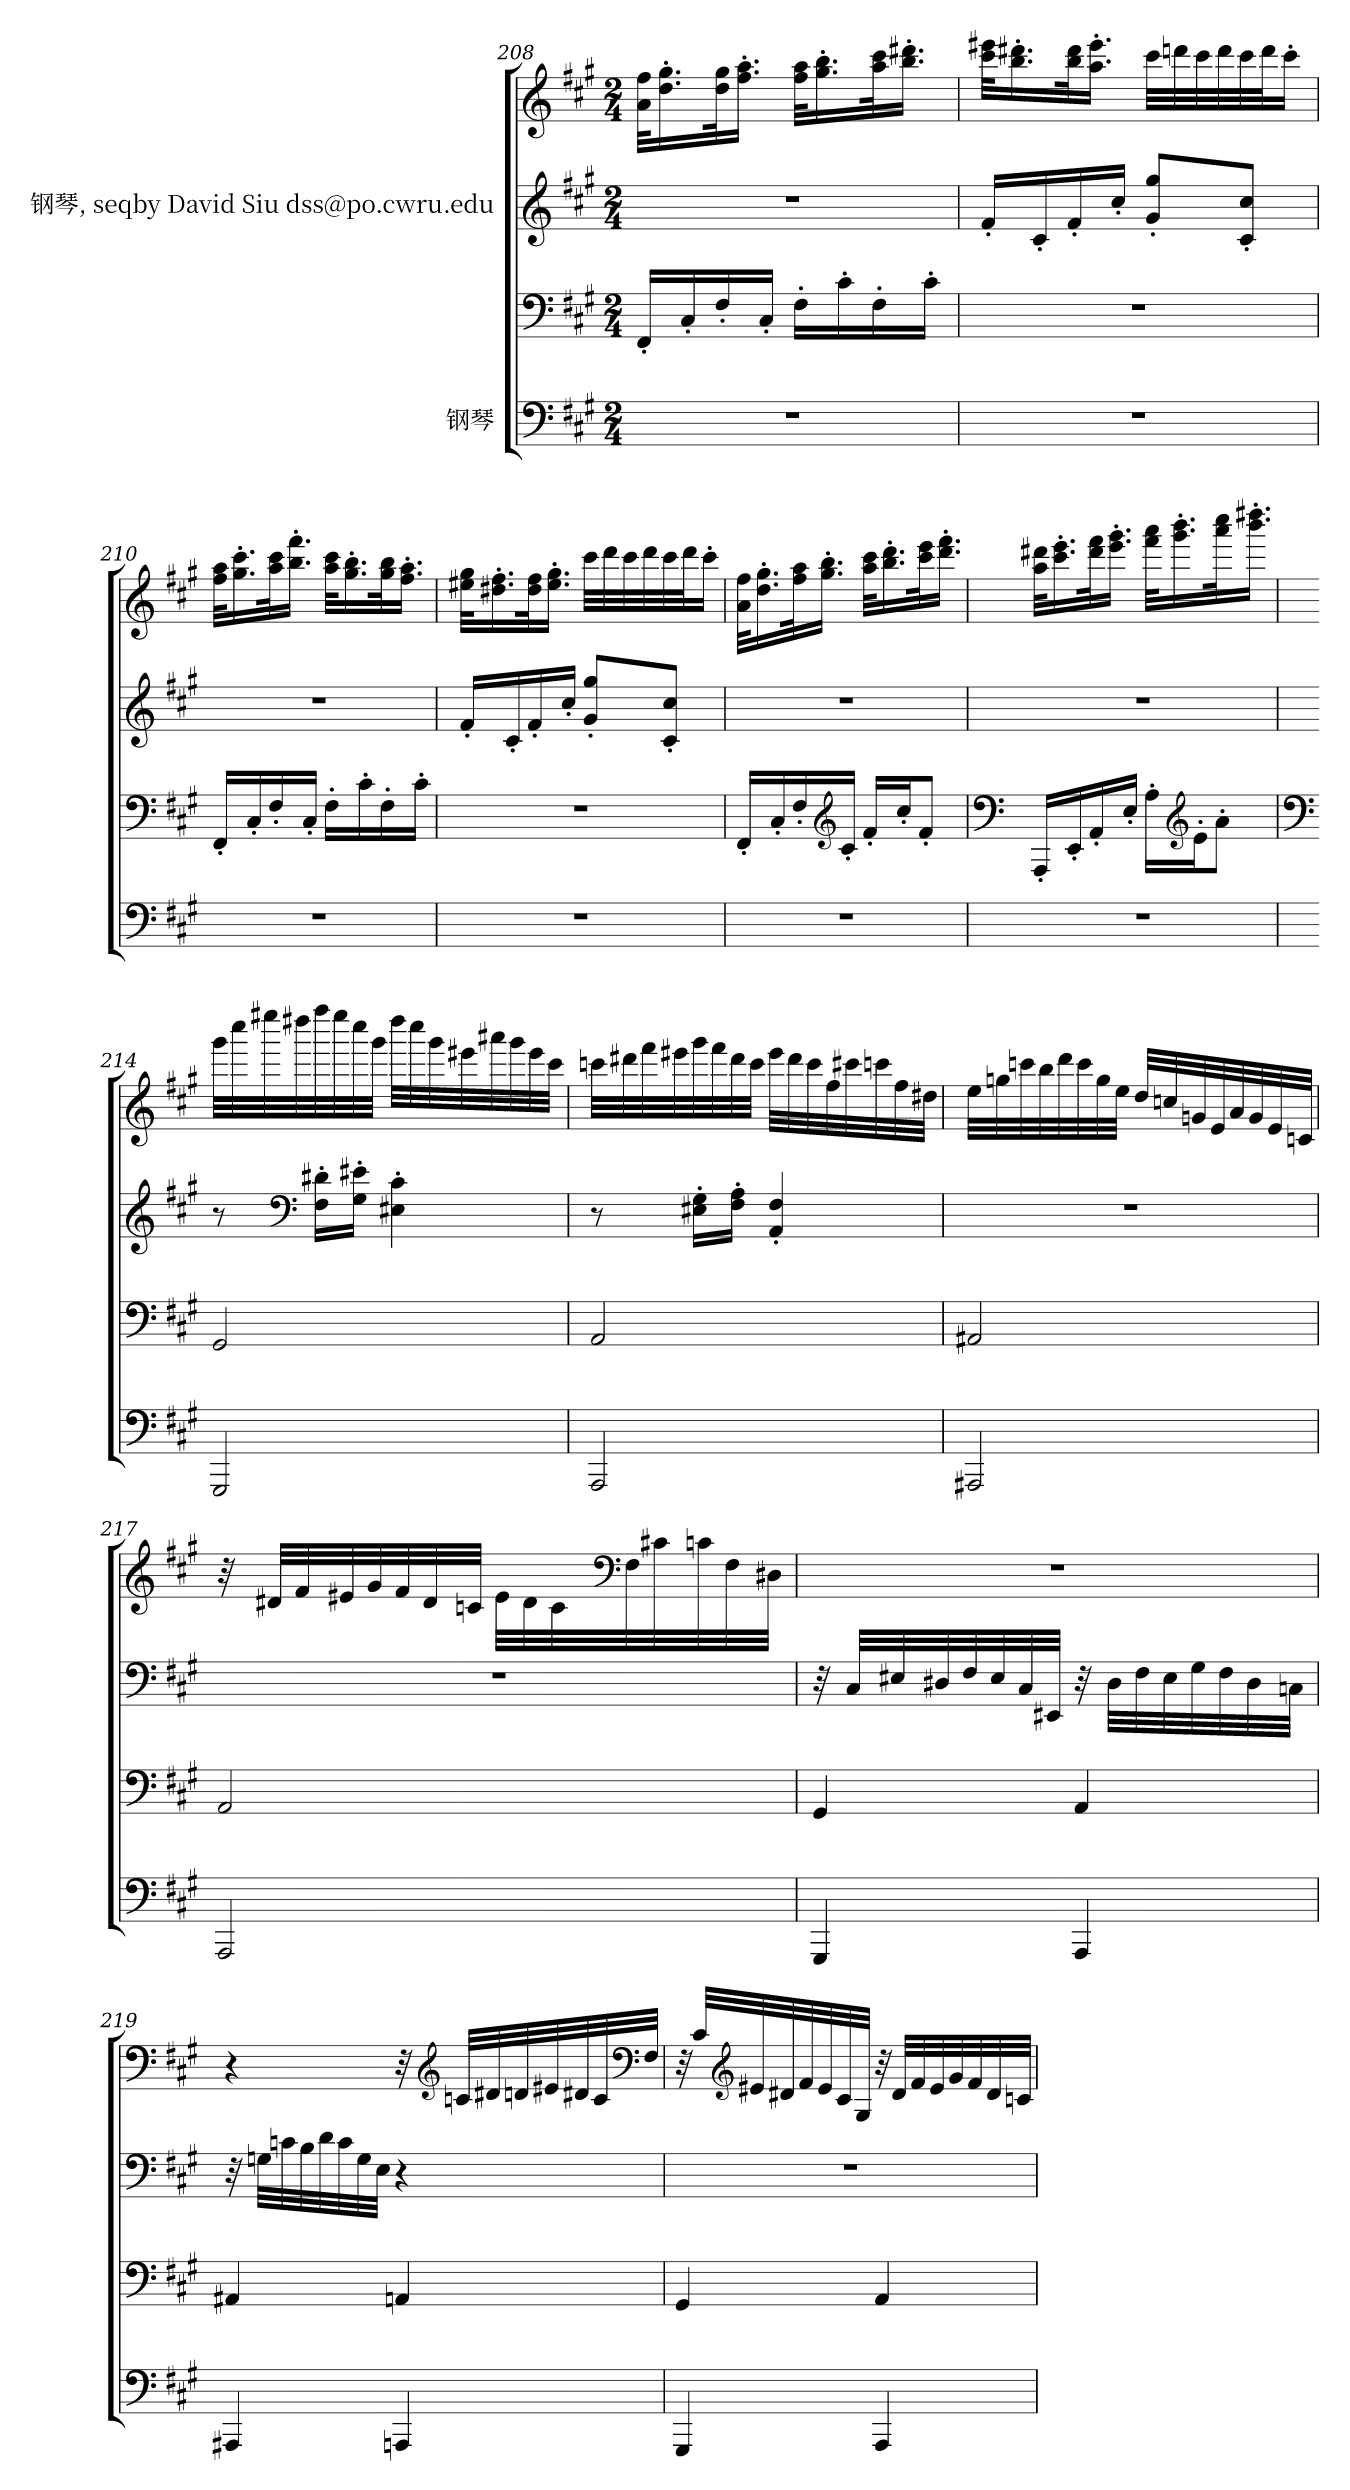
**kern	**kern	**kern	**kern
*part2	*part2	*part1	*part1
*staff4	*staff3	*staff2	*staff1
*I"钢琴	*	*I"钢琴, seqby David Siu dss@po.cwru.edu	*
*clefF4	*clefF4	*clefG2	*clefG2
*k[f#c#g#]	*k[f#c#g#]	*k[f#c#g#]	*k[f#c#g#]
*M2/4	*M2/4	*M2/4	*M2/4
=208	=208	=208	=208
2r	16FF#'/LL	2r	32a\ 32ff#\KLL
.	.	.	16.dd\' 16.gg#\'
.	16C#'/	.	.
.	16F#'/	.	32dd\ 32gg#\K
.	.	.	16.ff#\' 16.aa\'JJ
.	16C#'/JJ	.	.
.	16F#'\LL	.	32ff#\ 32aa\KLL
.	.	.	16.gg#\' 16.bb\'
.	16c#'\	.	.
.	16F#'\	.	32aa\ 32ccc#\K
.	.	.	16.bb\' 16.ddd#X\'JJ
.	16c#'\JJ	.	.
!!LO:LB:g=z
=209	=209	=209	=209
2r	2r	16f#'/LL	32ccc#\ 32eee#X\KLL
.	.	.	16.bb\' 16.ddd#X\'
.	.	16c#'/	.
.	.	16f#'/	32bb\ 32ddd#\K
.	.	.	16.aa\' 16.eee#\'JJ
.	.	16cc#'/JJ	.
.	.	8g#/' 8gg#/'L	32ccc#\LLL
.	.	.	32dddn\
.	.	.	32ccc#\
.	.	.	32ddd\
.	.	8c#/' 8cc#/'J	32ccc#\
.	.	.	32ddd\J
.	.	.	16ccc#'\JJ
=210	=210	=210	=210
2r	16FF#'/LL	2r	32ff#\ 32aa\KLL
.	.	.	16.gg#\' 16.ccc#\'
.	16C#'/	.	.
.	16F#'/	.	32aa\ 32ccc#\K
.	.	.	16.bb\' 16.fff#\'JJ
.	16C#'/JJ	.	.
.	16F#'\LL	.	32aa\ 32ccc#\KLL
.	.	.	16.gg#\' 16.bb\'
.	16c#'\	.	.
.	16F#'\	.	32gg#\ 32bb\K
.	.	.	16.ff#\' 16.aa\'JJ
.	16c#'\JJ	.	.
!!LO:PB:g=z
=211	=211	=211	=211
2r	2r	16f#'/LL	32ee#X\ 32gg#\KLL
.	.	.	16.dd#X\' 16.ff#\'
.	.	16c#'/	.
.	.	16f#'/	32dd#\ 32ff#\K
.	.	.	16.ee#\' 16.gg#\'JJ
.	.	16cc#'/JJ	.
.	.	8g#/' 8gg#/'L	32ccc#\LLL
.	.	.	32ddd\
.	.	.	32ccc#\
.	.	.	32ddd\
.	.	8c#/' 8cc#/'J	32ccc#\
.	.	.	32ddd\J
.	.	.	16ccc#'\JJ
=212	=212	=212	=212
2r	16FF#'/LL	2r	32a\ 32ff#\KLL
.	.	.	16.dd\' 16.gg#\'
.	16C#'/	.	.
.	16F#'/	.	32ff#\ 32aa\K
.	.	.	16.gg#\' 16.bb\'JJ
*	*clefG2	*	*
.	16c#'/JJ	.	.
.	16f#'/LL	.	32aa\ 32ccc#\KLL
.	.	.	16.bb\' 16.ddd\'
.	16cc#'/J	.	.
.	8f#'/J	.	32ccc#\ 32eee\K
.	.	.	16.ddd\' 16.fff#\'JJ
!!LO:LB:g=z
=213	=213	=213	=213
*	*clefF4	*	*
2r	16AAA'/LL	2r	32aa\ 32ddd#X\KLL
.	.	.	16.ccc#\' 16.eee\'
.	16EE'/	.	.
.	16AA'/	.	32ddd#\ 32fff#\K
.	.	.	16.eee\' 16.ggg#\'JJ
.	16E'/JJ	.	.
.	16A'\LL	.	32fff#\ 32aaa\KLL
.	.	.	16.ggg#\' 16.bbb\'
*	*clefG2	*	*
.	16e'\J	.	.
.	8a'\J	.	32aaa\ 32cccc#\K
.	.	.	16.bbb\' 16.dddd#X\'JJ
=214	=214	=214	=214
*	*clefF4	*	*
2GGG#/	2GG#/	8r	32ggg#\LLL
.	.	.	32cccc#\
.	.	.	32eeee#X\
.	.	.	32dddd#X\
*	*	*clefF4	*
.	.	16F#\' 16d#X\'LL	32ffff#\
.	.	.	32eeee#\
.	.	16G#\' 16e#X\'JJ	32cccc#\
.	.	.	32ggg#\JJJ
.	.	4E#X\' 4c#\'	32dddd#\LLL
.	.	.	32cccc#\
.	.	.	32ggg#\
.	.	.	32eee#X\
.	.	.	32aaa#X\
.	.	.	32ggg#\
.	.	.	32eee#\
.	.	.	32ccc#\JJJ
!!LO:LB:g=z
=215	=215	=215	=215
2AAA/	2AA/	8r	32cccn\LLL
.	.	.	32ddd#X\
.	.	.	32fff#\
.	.	.	32eee#X\
.	.	16E#X\' 16G#\'LL	32ggg#\
.	.	.	32fff#\
.	.	16F#\' 16A\'JJ	32ddd#\
.	.	.	32ccc\JJJ
.	.	4AA/' 4F#/'	32eee#\LLL
.	.	.	32ddd#\
.	.	.	32ccc\
.	.	.	32ff#\
.	.	.	32ccc#X\
.	.	.	32cccn\
.	.	.	32ff#\
.	.	.	32dd#X\JJJ
!!LO:PB:g=z
=216	=216	=216	=216
2AAA#X/	2AA#X/	2r	32ee\LLL
.	.	.	32ggn\
.	.	.	32cccn\
.	.	.	32bb\
.	.	.	32ddd\
.	.	.	32ccc\
.	.	.	32gg\
.	.	.	32ee\JJJ
.	.	.	32dd/LLL
.	.	.	32ccn/
.	.	.	32gn/
.	.	.	32e/
.	.	.	32a/
.	.	.	32g/
.	.	.	32e/
.	.	.	32cn/JJJ
!!LO:LB:g=z
=217	=217	=217	=217
2AAA/	2AA/	2r	32r
.	.	.	32d#X/LLL
.	.	.	32f#/
.	.	.	32e#X/
.	.	.	32g#/
.	.	.	32f#/
.	.	.	32d#/
.	.	.	32cn/JJJ
.	.	.	32e#\LLL
.	.	.	32d#\
.	.	.	32c\
*	*	*	*clefF4
.	.	.	32F#\
.	.	.	32c#X\
.	.	.	32cn\
.	.	.	32F#\
.	.	.	32D#X\JJJ
=218	=218	=218	=218
4GGG#/	4GG#/	32r	2r
.	.	32C#/LLL	.
.	.	32E#X/	.
.	.	32D#X/	.
.	.	32F#/	.
.	.	32E#/	.
.	.	32C#/	.
.	.	32EE#X/JJJ	.
4AAA/	4AA/	32r	.
.	.	32D#\LLL	.
.	.	32F#\	.
.	.	32E#\	.
.	.	32G#\	.
.	.	32F#\	.
.	.	32D#\	.
.	.	32Cn\JJJ	.
!!LO:LB:g=z
=219	=219	=219	=219
4AAA#X/	4AA#X/	32r	4r
.	.	32Gn\LLL	.
.	.	32cn\	.
.	.	32B\	.
.	.	32d\	.
.	.	32c\	.
.	.	32G\	.
.	.	32E\JJJ	.
4AAAn/	4AAn/	4r	32r
*	*	*	*clefG2
.	.	.	32cn/LLL
.	.	.	32d#X/
.	.	.	32dn/
.	.	.	32e#X/
.	.	.	32d#X/
.	.	.	32c/
*	*	*	*clefF4
.	.	.	32F#/JJJ
!!LO:PB:g=z
=220	=220	=220	=220
4GGG#/	4GG#/	2r	32r
.	.	.	32c#/LLL
*	*	*	*clefG2
.	.	.	32e#X/
.	.	.	32d#X/
.	.	.	32f#/
.	.	.	32e#/
.	.	.	32c#/
.	.	.	32G#/JJJ
4AAA/	4AA/	.	32r
.	.	.	32d#/LLL
.	.	.	32f#/
.	.	.	32e#/
.	.	.	32g#/
.	.	.	32f#/
.	.	.	32d#/
.	.	.	32cn/JJJ
=	=	=	=
*-	*-	*-	*-
